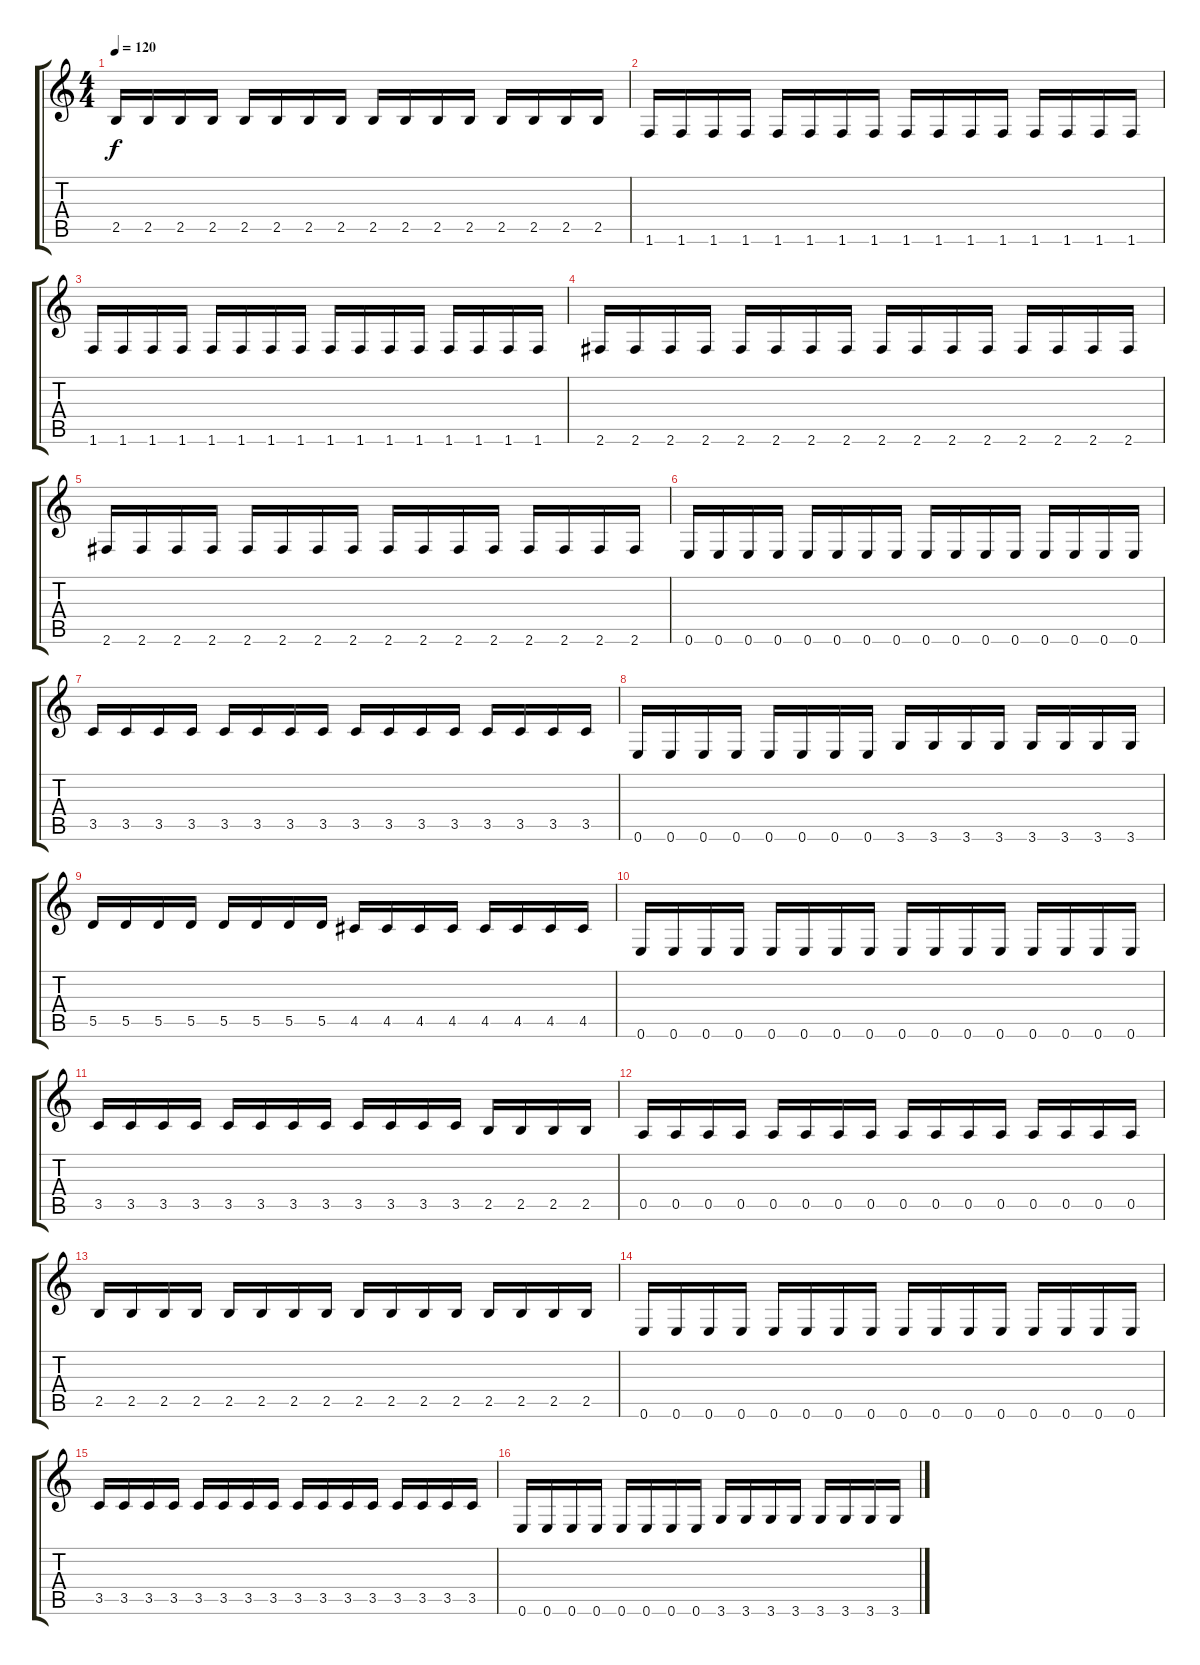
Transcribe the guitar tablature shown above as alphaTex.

\track (" " " ") {instrument overdrivenguitar}
\staff {score tabs}
\tuning (E4 B3 G3 D3 A2 E2) {hide}
\ts (4 4)
\tempo 120
\clef g2
\ks c
2.5.16{dy f} 2.5.16 2.5.16 2.5.16 2.5.16 2.5.16 2.5.16 2.5.16 2.5.16 2.5.16 2.5.16 2.5.16 2.5.16 2.5.16 2.5.16 2.5.16 |
1.6.16 1.6.16 1.6.16 1.6.16 1.6.16 1.6.16 1.6.16 1.6.16 1.6.16 1.6.16 1.6.16 1.6.16 1.6.16 1.6.16 1.6.16 1.6.16 |
1.6.16 1.6.16 1.6.16 1.6.16 1.6.16 1.6.16 1.6.16 1.6.16 1.6.16 1.6.16 1.6.16 1.6.16 1.6.16 1.6.16 1.6.16 1.6.16 |
2.6.16 2.6.16 2.6.16 2.6.16 2.6.16 2.6.16 2.6.16 2.6.16 2.6.16 2.6.16 2.6.16 2.6.16 2.6.16 2.6.16 2.6.16 2.6.16 |
2.6.16 2.6.16 2.6.16 2.6.16 2.6.16 2.6.16 2.6.16 2.6.16 2.6.16 2.6.16 2.6.16 2.6.16 2.6.16 2.6.16 2.6.16 2.6.16 |
0.6.16 0.6.16 0.6.16 0.6.16 0.6.16 0.6.16 0.6.16 0.6.16 0.6.16 0.6.16 0.6.16 0.6.16 0.6.16 0.6.16 0.6.16 0.6.16 |
3.5.16 3.5.16 3.5.16 3.5.16 3.5.16 3.5.16 3.5.16 3.5.16 3.5.16 3.5.16 3.5.16 3.5.16 3.5.16 3.5.16 3.5.16 3.5.16 |
0.6.16 0.6.16 0.6.16 0.6.16 0.6.16 0.6.16 0.6.16 0.6.16 3.6.16 3.6.16 3.6.16 3.6.16 3.6.16 3.6.16 3.6.16 3.6.16 |
5.5.16 5.5.16 5.5.16 5.5.16 5.5.16 5.5.16 5.5.16 5.5.16 4.5.16 4.5.16 4.5.16 4.5.16 4.5.16 4.5.16 4.5.16 4.5.16 |
0.6.16 0.6.16 0.6.16 0.6.16 0.6.16 0.6.16 0.6.16 0.6.16 0.6.16 0.6.16 0.6.16 0.6.16 0.6.16 0.6.16 0.6.16 0.6.16 |
3.5.16 3.5.16 3.5.16 3.5.16 3.5.16 3.5.16 3.5.16 3.5.16 3.5.16 3.5.16 3.5.16 3.5.16 2.5.16 2.5.16 2.5.16 2.5.16 |
0.5.16 0.5.16 0.5.16 0.5.16 0.5.16 0.5.16 0.5.16 0.5.16 0.5.16 0.5.16 0.5.16 0.5.16 0.5.16 0.5.16 0.5.16 0.5.16 |
2.5.16 2.5.16 2.5.16 2.5.16 2.5.16 2.5.16 2.5.16 2.5.16 2.5.16 2.5.16 2.5.16 2.5.16 2.5.16 2.5.16 2.5.16 2.5.16 |
0.6.16 0.6.16 0.6.16 0.6.16 0.6.16 0.6.16 0.6.16 0.6.16 0.6.16 0.6.16 0.6.16 0.6.16 0.6.16 0.6.16 0.6.16 0.6.16 |
3.5.16 3.5.16 3.5.16 3.5.16 3.5.16 3.5.16 3.5.16 3.5.16 3.5.16 3.5.16 3.5.16 3.5.16 3.5.16 3.5.16 3.5.16 3.5.16 |
0.6.16 0.6.16 0.6.16 0.6.16 0.6.16 0.6.16 0.6.16 0.6.16 3.6.16 3.6.16 3.6.16 3.6.16 3.6.16 3.6.16 3.6.16 3.6.16
